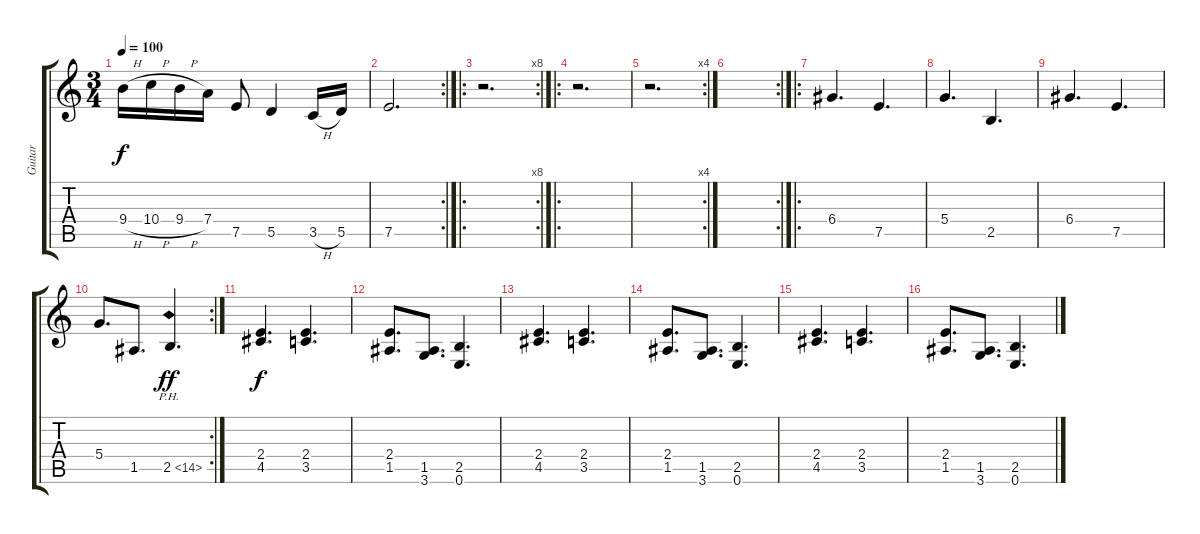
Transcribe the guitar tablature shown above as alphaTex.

\track ("Guitar" "Guitar") {instrument distortionguitar}
\staff {score tabs}
\tuning (E4 B3 G3 D3 A2 E2) {hide}
\ts (3 4)
\tempo 100
\clef g2
\ks c
9.4{h}.16{dy f} 10.4{h}.16 9.4{h}.16 7.4.16 7.5.8 5.5.4 3.5{h}.16 5.5.16 |
\rc 2
7.5.2{d} |
\ro
\rc 8
r.2{d} |
\ro
r.2{d} |
\rc 4
r.2{d} |
\rc 2
|
\ro
6.4.4{d volume 16} 7.5.4{d} |
5.4.4{d} 2.5.4{d} |
6.4.4{d} 7.5.4{d} |
\rc 2
5.4.8{d} 1.5.8{d} 2.5{ph 12}.4{d dy ff} |
(2.4 4.5).4{d dy f} (2.4 3.5).4{d} |
(2.4 1.5).8{d} (1.5 3.6).8{d} (2.5 0.6).4{d} |
(2.4 4.5).4{d} (2.4 3.5).4{d} |
(2.4 1.5).8{d} (1.5 3.6).8{d} (2.5 0.6).4{d} |
(2.4 4.5).4{d} (2.4 3.5).4{d} |
(2.4 1.5).8{d} (1.5 3.6).8{d} (2.5 0.6).4{d}
